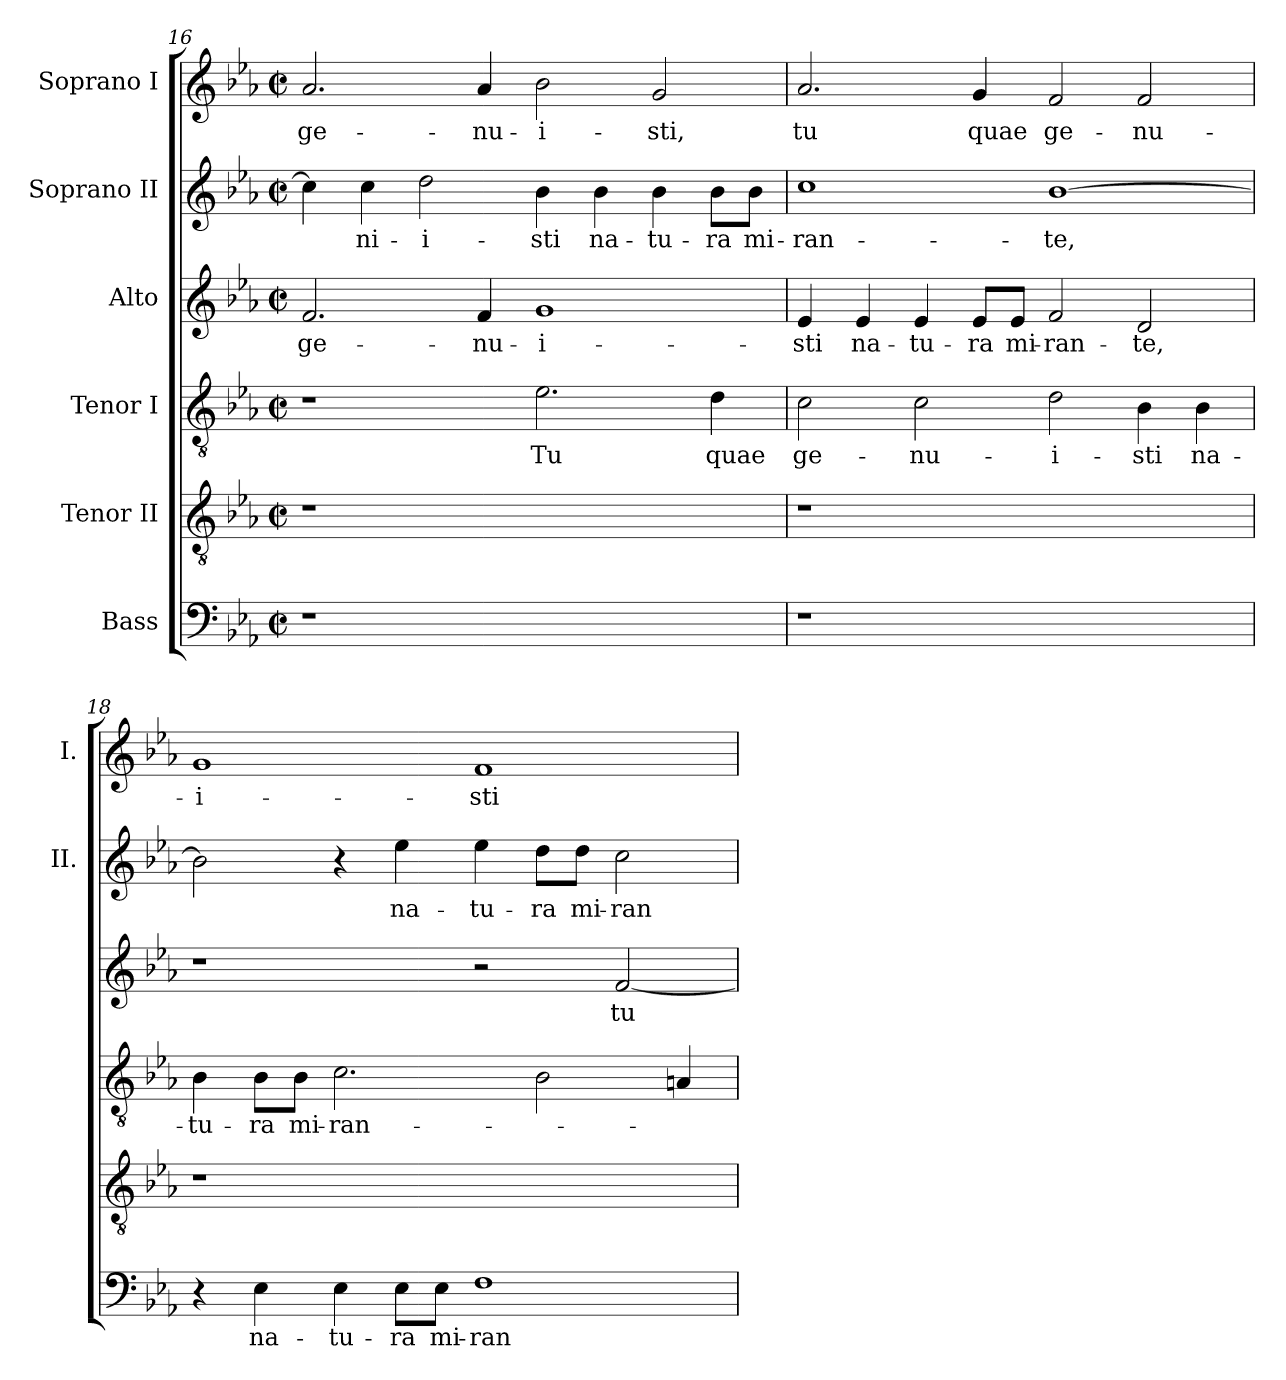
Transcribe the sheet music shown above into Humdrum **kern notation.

**kern	**text	**kern	**kern	**text	**kern	**text	**kern	**text	**kern	**text
*part6	*part6	*part5	*part4	*part4	*part3	*part3	*part2	*part2	*part1	*part1
*staff6	*staff6	*staff5	*staff4	*staff4	*staff3	*staff3	*staff2	*staff2	*staff1	*staff1
*I"Bass	*	*I"Tenor II	*I"Tenor I	*	*I"Alto	*	*I"Soprano II	*	*I"Soprano I	*
*	*	*	*	*	*	*	*I'II.	*	*I'I.	*
!!LO:PB:g=z
*clefF4	*	*clefGv2	*clefGv2	*	*clefG2	*	*clefG2	*	*clefG2	*
*	*	*	*ITrd7c12	*	*ITrd7c12	*	*	*	*	*
*k[b-e-a-]	*	*k[b-e-a-]	*k[b-e-a-]	*	*k[b-e-a-]	*	*k[b-e-a-]	*	*k[b-e-a-]	*
*E-:	*	*E-:	*E-:	*	*E-:	*	*E-:	*	*E-:	*
*M2/2	*	*M2/2	*M2/2	*	*M2/2	*	*M2/2	*	*M2/2	*
*met(c|)	*	*met(c|)	*met(c|)	*	*met(c|)	*	*met(c|)	*	*met(c|)	*
=16	=16	=16	=16	=16	=16	=16	=16	=16	=16	=16
!LO:N:vis=1	!	!LO:N:vis=1	!	!	!	!	!	!	!	!
!	!	!	!	!	!	!LO:LY:b:color=#000000	!	!	!	!
!	!	!	!	!	!	!	!	!	!	!LO:LY:b:color=#000000
1r	.	1r	1r	.	2.Fi/	ge-	4cci\]	.	2.a-i/	ge-
!	!	!	!	!	!	!	!	!LO:LY:b:color=#000000	!	!
.	.	.	.	.	.	.	4cci\	-ni-	.	.
!	!	!	!	!	!	!	!	!LO:LY:b:color=#000000	!	!
.	.	.	.	.	.	.	2ddi\	-i-	.	.
!	!	!	!	!	!	!LO:LY:b:color=#000000	!	!	!	!
!	!	!	!	!	!	!	!	!	!	!LO:LY:b:color=#000000
.	.	.	.	.	4Fi/	-nu-	.	.	4a-i/	-nu-
!	!	!	!	!LO:LY:b:color=#000000	!	!	!	!	!	!
!	!	!	!	!	!	!LO:LY:b:color=#000000	!	!	!	!
!	!	!	!	!	!	!	!	!LO:LY:b:color=#000000	!	!
!	!	!	!	!	!	!	!	!	!	!LO:LY:b:color=#000000
1ryy	.	1ryy	2.E-i\	Tu	1Gi	-i-	4b-i\	-sti	2b-i\	-i-
!	!	!	!	!	!	!	!	!LO:LY:b:color=#000000	!	!
.	.	.	.	.	.	.	4b-i\	na-	.	.
!	!	!	!	!	!	!	!	!LO:LY:b:color=#000000	!	!
!	!	!	!	!	!	!	!	!	!	!LO:LY:b:color=#000000
.	.	.	.	.	.	.	4b-i\	-tu-	2gi/	-sti,
!	!	!	!	!LO:LY:b:color=#000000	!	!	!	!	!	!
!	!	!	!	!	!	!	!	!LO:LY:b:color=#000000	!	!
.	.	.	4Di\	quae	.	.	8b-i\L	-ra	.	.
!	!	!	!	!	!	!	!	!LO:LY:b:color=#000000	!	!
.	.	.	.	.	.	.	8b-i\J	mi-	.	.
=17	=17	=17	=17	=17	=17	=17	=17	=17	=17	=17
!LO:N:vis=1	!	!LO:N:vis=1	!	!	!	!	!	!	!	!
!	!	!	!	!LO:LY:b:color=#000000	!	!	!	!	!	!
!	!	!	!	!	!	!LO:LY:b:color=#000000	!	!	!	!
!	!	!	!	!	!	!	!	!LO:LY:b:color=#000000	!	!
!	!	!	!	!	!	!	!	!	!	!LO:LY:b:color=#000000
1r	.	1r	2Ci\	ge-	4E-i/	-sti	1cci	-ran-	2.a-i/	tu
!	!	!	!	!	!	!LO:LY:b:color=#000000	!	!	!	!
.	.	.	.	.	4E-i/	na-	.	.	.	.
!	!	!	!	!LO:LY:b:color=#000000	!	!	!	!	!	!
!	!	!	!	!	!	!LO:LY:b:color=#000000	!	!	!	!
.	.	.	2Ci\	-nu-	4E-i/	-tu-	.	.	.	.
!	!	!	!	!	!	!LO:LY:b:color=#000000	!	!	!	!
!	!	!	!	!	!	!	!	!	!	!LO:LY:b:color=#000000
.	.	.	.	.	8E-i/L	-ra	.	.	4gi/	quae
!	!	!	!	!	!	!LO:LY:b:color=#000000	!	!	!	!
.	.	.	.	.	8E-i/J	mi-	.	.	.	.
!	!	!	!	!LO:LY:b:color=#000000	!	!	!	!	!	!
!	!	!	!	!	!	!LO:LY:b:color=#000000	!	!	!	!
!	!	!	!	!	!	!	!	!LO:LY:b:color=#000000	!	!
!	!	!	!	!	!	!	!	!	!	!LO:LY:b:color=#000000
1ryy	.	1ryy	2Di\	-i-	2Fi/	-ran-	[>1b-i	-te,	2fi/	ge-
!	!	!	!	!LO:LY:b:color=#000000	!	!	!	!	!	!
!	!	!	!	!	!	!LO:LY:b:color=#000000	!	!	!	!
!	!	!	!	!	!	!	!	!	!	!LO:LY:b:color=#000000
.	.	.	4BB-i\	-sti	2Di/	-te,	.	.	2fi/	-nu-
!	!	!	!	!LO:LY:b:color=#000000	!	!	!	!	!	!
.	.	.	4BB-i\	na-	.	.	.	.	.	.
=18	=18	=18	=18	=18	=18	=18	=18	=18	=18	=18
!	!	!LO:N:vis=1	!	!	!	!	!	!	!	!
!	!	!	!	!LO:LY:b:color=#000000	!	!	!	!	!	!
!	!	!	!	!	!	!	!	!	!	!LO:LY:b:color=#000000
4r	.	1r	4BB-i\	-tu-	1r	.	2b-i\]	.	1gi	-i-
!	!LO:LY:b:color=#000000	!	!	!	!	!	!	!	!	!
!	!	!	!	!LO:LY:b:color=#000000	!	!	!	!	!	!
4E-i\	na-	.	8BB-i\L	-ra	.	.	.	.	.	.
!	!	!	!	!LO:LY:b:color=#000000	!	!	!	!	!	!
.	.	.	8BB-i\J	mi-	.	.	.	.	.	.
!	!LO:LY:b:color=#000000	!	!	!	!	!	!	!	!	!
!	!	!	!	!LO:LY:b:color=#000000	!	!	!	!	!	!
4E-i\	-tu-	.	2.Ci\	-ran-	.	.	4r	.	.	.
!	!LO:LY:b:color=#000000	!	!	!	!	!	!	!	!	!
!	!	!	!	!	!	!	!	!LO:LY:b:color=#000000	!	!
8E-i\L	-ra	.	.	.	.	.	4ee-i\	na-	.	.
!	!LO:LY:b:color=#000000	!	!	!	!	!	!	!	!	!
8E-i\J	mi-	.	.	.	.	.	.	.	.	.
!	!LO:LY:b:color=#000000	!	!	!	!	!	!	!	!	!
!	!	!	!	!	!	!	!	!LO:LY:b:color=#000000	!	!
!	!	!	!	!	!	!	!	!	!	!LO:LY:b:color=#000000
1Fi	-ran-	1ryy	.	.	2r	.	4ee-i\	-tu-	1fi	-sti
!	!	!	!	!	!	!	!	!LO:LY:b:color=#000000	!	!
.	.	.	2BB-i\	.	.	.	8ddi\L	-ra	.	.
!	!	!	!	!	!	!	!	!LO:LY:b:color=#000000	!	!
.	.	.	.	.	.	.	8ddi\J	mi-	.	.
!	!	!	!	!	!	!LO:LY:b:color=#000000	!	!	!	!
!	!	!	!	!	!	!	!	!LO:LY:b:color=#000000	!	!
.	.	.	.	.	[<2Fi/	tu	2cci\	-ran-	.	.
.	.	.	4AAni/	.	.	.	.	.	.	.
=	=	=	=	=	=	=	=	=	=	=
*-	*-	*-	*-	*-	*-	*-	*-	*-	*-	*-
